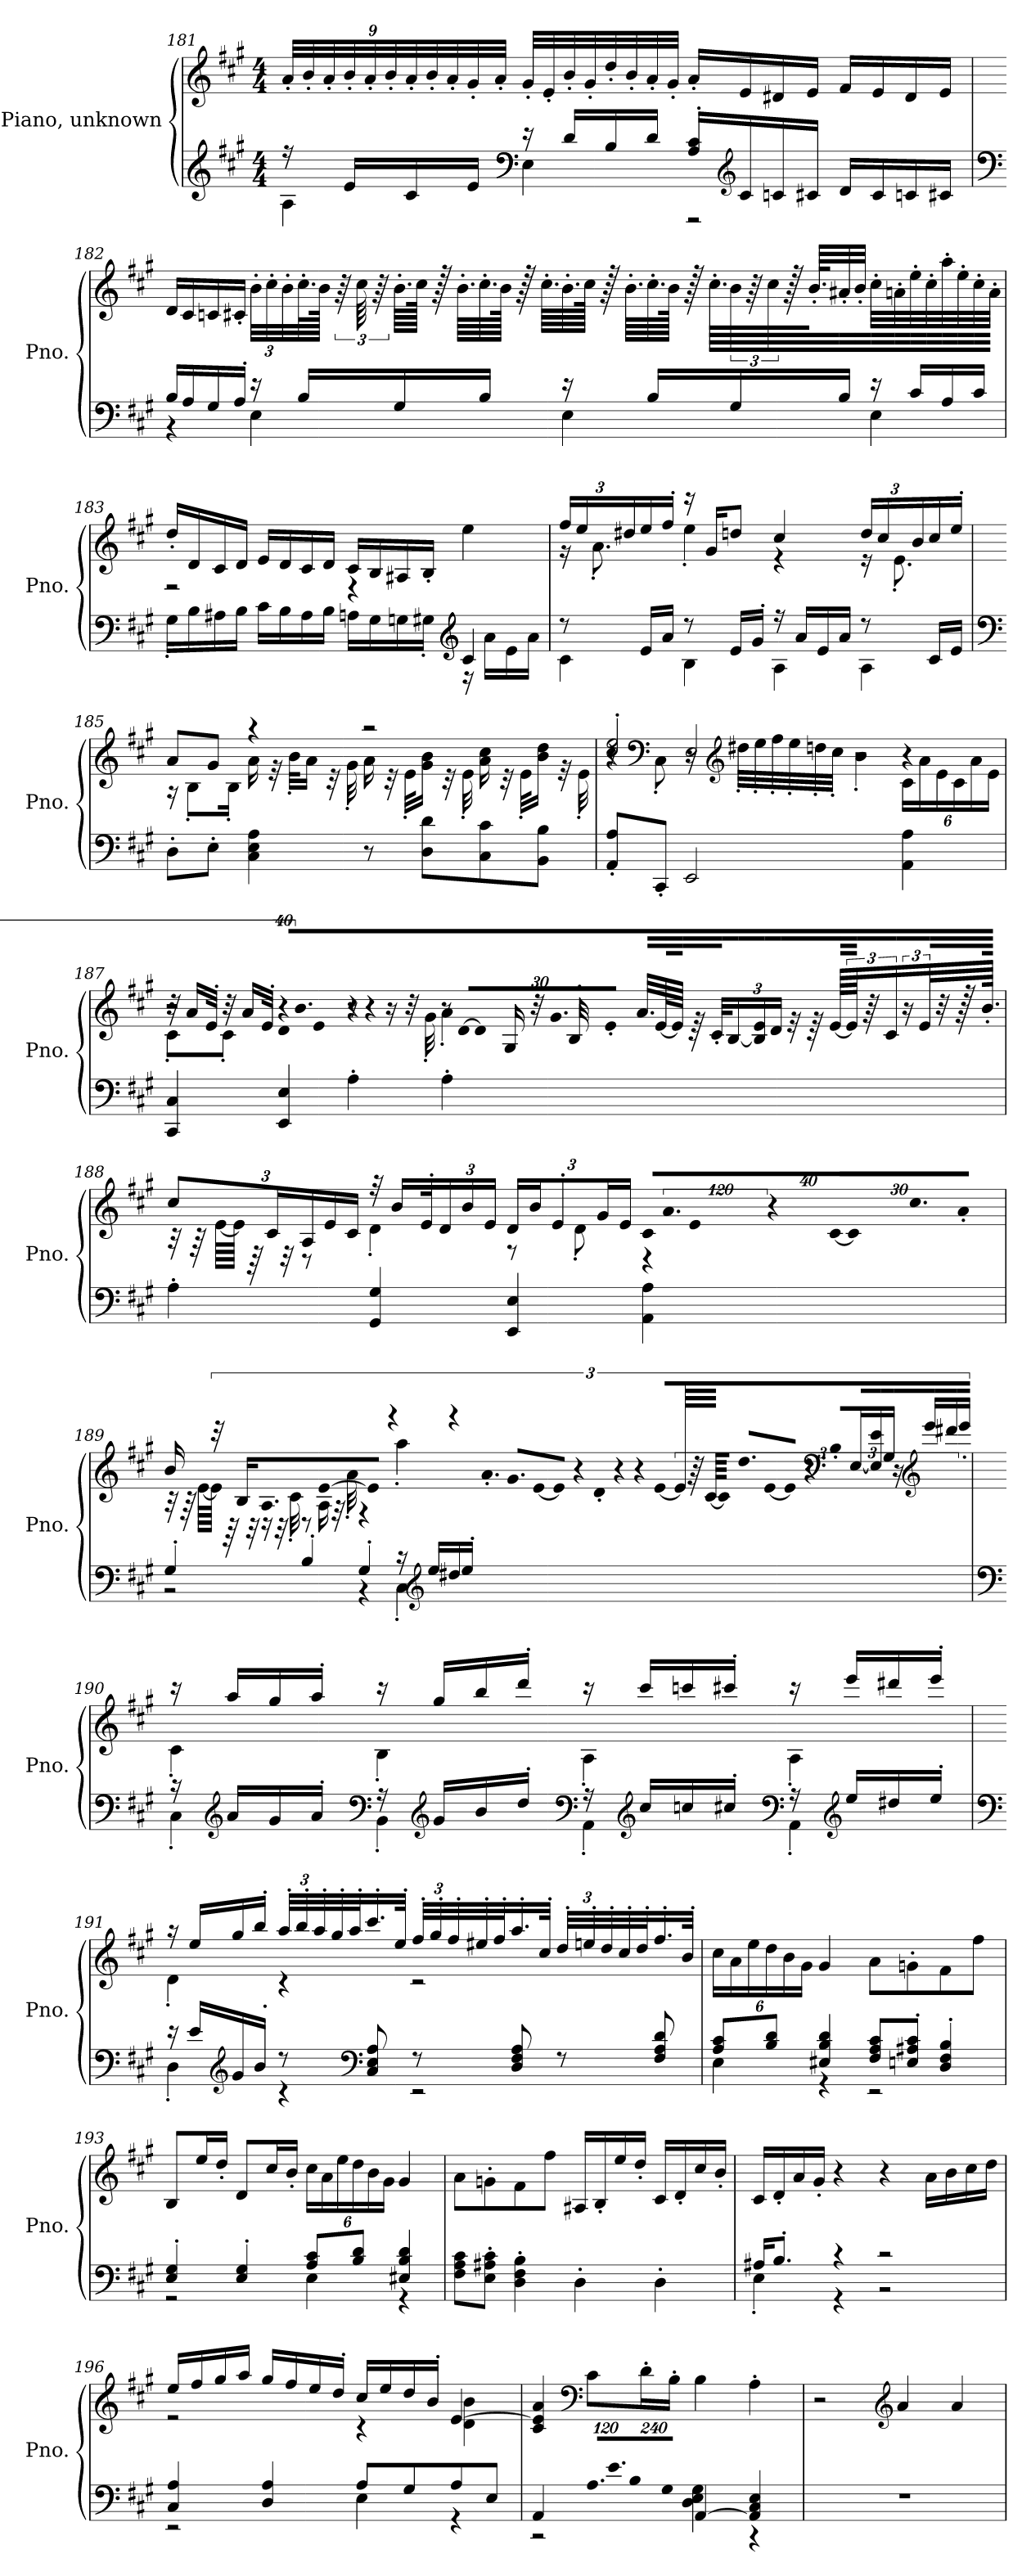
**kern	**kern
*part1	*part1
*staff2	*staff1
*I"Piano, unknown	*
*I'Pno.	*
!!LO:LB:g=z
*clefG2	*clefG2
*k[f#c#g#]	*k[f#c#g#]
*M4/4	*M4/4
=181	=181
*^	*
*	*	*Xbrackettup
16r	4A\	48a'/LLL
.	.	48b'/
.	.	48a'/
16e/LL	.	48b'/
.	.	48a'/
.	.	48b'/
16c#/	.	48a'/
.	.	48b'/
.	.	48a'/
16e/JJ	.	32g#'/
.	.	32a'/JJJ
*clefF4	*	*
16r	4E\	32g#'/LLL
.	.	32e'/
16d/LL	.	32b'/
.	.	32g#'/
16B/	.	32dd'/
.	.	32b'/
16d/JJ	.	32a'/
.	.	32g#'/JJJ
16A/' 16c#/'LL	2r	16a'/LL
*clefG2	*	*
16c#/	.	16e/
16cn/	.	16d#X/
16c#X/JJ	.	16e/JJ
16d/LL	.	16f#/LL
16c#/	.	16e/
16cn/	.	16d#/
16c#X/JJ	.	16e/JJ
!!LO:PB:g=z
=182	=182	=182
*clefF4	*	*
16B/LL	4r	16d/LL
16A/	.	16c#/
16G#/	.	16cn/
16A'/JJ	.	16c#X'/JJ
16r	4E\	48b'\LLL
.	.	48cc#'\
.	.	48b'\
16B/LL	.	64.cc#'\L
.	.	128b\JJJJk
*	*	*brackettup
.	.	96r
.	.	96cc#\
.	.	96r
16G#/	.	64.b'\LLLL
.	.	128cc#\JJJJk
.	.	128r
.	.	64.b'\LLLL
16B/JJ	.	64.cc#'\
.	.	128b\JJJJk
.	.	128r
.	.	64.cc#'\LLLL
16r	4E\	64.b'\
.	.	128cc#\JJJJk
.	.	128r
.	.	64.b'\LLLL
16B/LL	.	64.cc#'\
.	.	128b\JJJJk
.	.	128r
.	.	64.cc#'\LLLL
16G#/	.	96b\JJJJ
.	.	96r
.	.	96cc#\
.	.	128r
.	.	64.b'/KLLL
16B/JJ	.	32a#X'/
.	.	32b'/JJJ
16r	4E\	32cc#'\LLL
.	.	32an'\
16c#/LL	.	32ee'\
.	.	32cc#'\
16A/	.	32aa'\
.	.	32ee'\
16c#/JJ	.	32cc#'\
.	.	32a'\JJJ
!!LO:LB:g=z
=183	=183	=183
2r	16G#'\LL	16dd'/LL
.	16B\	16d/
.	16A#X\	16c#/
.	16B\JJ	16d/JJ
.	16c#\LL	16e/LL
.	16B\	16d/
.	16A#\	16c#/
.	16B\JJ	16d/JJ
4r	16An\LL	16c#/LL
.	16G#\	16B/
.	16Gn\	16A#X/
.	16G#X'\JJ	16B'/JJ
*clefG2	*	*
4c#/	16r	4ee\
.	16a\LL	.
.	16e\	.
.	16a\JJ	.
=184	=184	=184
*	*	*Xbrackettup
*	*	*^
8r	4c#\	24ff#/LL	16r
.	.	24ee/	.
.	.	.	8.a'\
.	.	24dd#X/	.
16e/LL	.	16ee/	.
16a/JJ	.	16ff#'/JJ	.
8r	4B\	16r	4ee'\
.	.	16g#/KL	.
16e/LL	.	8ddn/J	.
16g#'/JJ	.	.	.
16r	4A\	4cc#/	4r
16a/LL	.	.	.
16e/	.	.	.
16a/JJ	.	.	.
8r	4A\	24dd/LL	16r
.	.	24cc#/	.
.	.	.	8.e'\
.	.	24b/	.
16c#/LL	.	16cc#/	.
16e/JJ	.	16ee'/JJ	.
*v	*v	*	*
!!LO:LB:g=z	!!
=185	=185	=185
*clefF4	*	*
8D'\L	8a/L	16r
.	.	8B'\L
8E'\J	8g#/J	.
.	.	16B'\Jk
4C#\ 4E\ 4A\	4r	16a\
.	.	32r
.	.	32b'\KLL
.	.	16a\JJ
.	.	32r
.	.	32g#'\
8r	2r	16a\
.	.	32r
.	.	32e'\KLL
8D\ 8d\L	.	16g#\ 16b\JJ
.	.	32r
.	.	32e'\
8C#\ 8c#\	.	16a\ 16cc#\
.	.	32r
.	.	32e'\KLL
8BB\ 8B\J	.	16b\ 16dd\JJ
.	.	32r
.	.	32e'\
=186	=186	=186
*	*	*^
8AA/' 8A/'L	2cc#/' 2ee/'	8r	4r
*	*clefF4	*	*
8CC#'/J	.	8C#'\	.
2EE/	.	16r	2E/
*	*clefG2	*	*
.	.	32dd#X'\LLL	.
.	.	32ee'\	.
.	.	32ff#'\	.
.	.	32ee'\	.
.	.	32ddn'\	.
.	.	32cc#'\JJJ	.
.	2r	4b'\	.
4AA\ 4A\	.	24c#\LL	4r
.	.	24a\	.
.	.	24e\	.
.	.	24c#\	.
.	.	24a\	.
.	.	24e\JJ	.
!!LO:LB:g=z	!!	!!
=187	=187	=187	=187
4CC#/ 4C#/	32r	8c#'\L	2r
.	16a/LL	.	.
.	32e'/JJk	.	.
.	32r	8c#'\J	.
.	16a/LL	.	.
.	32e'/JJk	.	.
*	*brackettup	*	*
!	!LO:N:vis=32	!	!
4EE/ 4E/	640%23d/LLL	4r	.
!	!LO:N:vis=32.	!	!
.	1920%103b/	.	.
!	!LO:N:vis=64	!	!
.	960%17e/JJJk	.	.
!	!LO:N:vis=64	!	!
.	960%17r	.	.
!	!LO:N:vis=64	!	!
.	[960%17d/LLLL	.	.
!	!LO:N:vis=64	!	!
.	960%17d/J]	.	.
.	1920ryy	.	.
!	!LO:N:vis=32.	!	!
.	1920%103g#/	.	.
!	!LO:N:vis=32	!	!
.	640%23e'/JJJ	.	.
4A'\	.	8r	4r
.	32.a/LLL	.	.
.	[64e/L	.	.
.	64e/JJJJ]	.	.
.	64r	.	.
.	32c#'/KLL	.	.
.	.	16r	.
*	*Xbrackettup	*	*
.	[24B/	.	.
.	24B/] 24e/	.	.
.	.	32r	.
.	24d/JJ	.	.
.	.	32g#'\	.
4A'\	.	4a'\	8r
.	32r	.	.
.	64r	.	.
.	[64e/LLLL	.	.
*	*brackettup	*	*
.	96e/JJJJ]	.	.
.	96r	.	.
.	24c#/	.	.
.	.	.	16G#/
.	24r	.	.
.	48e/	.	.
.	.	.	32r
.	32r	.	.
.	.	.	32B'/
.	128r	.	.
.	64.b'/	.	.
1920ryy	.	1920ryy	1920ryy
*	*v	*v	*v
!!LO:LB:g=z
=188	=188
*	*Xbrackettup
*	*^
4A'\	12cc#/L	32r
.	.	64r
.	.	[64e\LLLL
.	.	64e\JJJJ]
.	.	64r
.	24c#/L	.
.	.	32r
.	24A/	8r
.	24e/	.
.	24c#/JJ	.
4GG#/ 4G#/	32r	4d'\
.	16b/LL	.
.	32e'/K	.
.	24d/	.
.	24b/	.
.	24e/JJ	.
4EE/ 4E/	24d/LL	8r
.	24b/J	.
.	12e'/	.
.	.	8d'\
.	24g#/L	.
.	24e/JJ	.
*	*brackettup	*
!	!LO:N:vis=32	!
4AA\ 4A\	640%23c#/LLL	4r
!	!LO:N:vis=32.	!
.	1920%103a/	.
!	!LO:N:vis=64	!
.	960%17e/JJJk	.
!	!LO:N:vis=64	!
.	960%17r	.
!	!LO:N:vis=64	!
.	[960%17c#/LLLL	.
!	!LO:N:vis=64	!
.	960%17c#/J]	.
.	1920ryy	.
!	!LO:N:vis=32.	!
.	1920%103cc#/	.
!	!LO:N:vis=32	!
.	640%23a'/JJJ	.
1920ryy	.	1920ryy
!!LO:LB:g=z	!!
=189	=189	=189
*^	*	*
4G#'/	2r	16b/	32r
.	.	.	64r
.	.	.	[64e\LLLL
.	.	48r	64e\JJJJ]
.	.	.	64r
.	.	24B/LL	.
.	.	.	32r
.	.	32.A/L	16r
.	.	[64e/L	.
.	.	64e/JJJJ]	32r
.	.	64r	.
.	.	128r	32c#'\
.	.	64.a'/	.
4B'/	.	32.g#/LLL	8r
.	.	[64e/L	.
.	.	64e/JJJJ]	.
.	.	64r	.
.	.	32d'/	.
.	.	32r	16A\
.	.	64r	.
.	.	[64e/LLLL	.
.	.	96e/JJJJ]	32r
.	.	96r	.
.	.	[96c#/KLLL	.
.	.	32c#/JJJ]	32a'\
4G#'/	4r	32.dd/LLL	4r
.	.	[64e/L	.
.	.	64e/JJJJ]	.
.	.	64r	.
*	*	*clefF4	*
.	.	32B'/KLL	.
*	*	*Xbrackettup	*
.	.	[24E/	.
.	.	24E/] 24e/	.
.	.	24G#/JJ	.
16r	4C#'\	16r	4c#'\
*clefG2	*	*clefG2	*
16ee/LL	.	16eee/LL	.
16dd#X/	.	16ddd#X/	.
16ee'/JJ	.	16eee'/JJ	.
!!LO:PB:g=z	!!
=190	=190	=190	=190
*clefF4	*	*	*
16r	4C#'\	16r	4c#'\
*clefG2	*	*	*
16a/LL	.	16aa/LL	.
16g#/	.	16gg#/	.
16a'/JJ	.	16aa'/JJ	.
*clefF4	*	*	*
16r	4BB'\	16r	4B'\
*clefG2	*	*	*
16g#/LL	.	16gg#/LL	.
16b/	.	16bb/	.
16dd'/JJ	.	16ddd'/JJ	.
*clefF4	*	*	*
16r	4AA'\	16r	4A'\
*clefG2	*	*	*
16cc#/LL	.	16ccc#/LL	.
16ccn/	.	16cccn/	.
16cc#X'/JJ	.	16ccc#X'/JJ	.
*clefF4	*	*	*
16r	4AA'\	16r	4A'\
*clefG2	*	*	*
16ee/LL	.	16eee/LL	.
16dd#X/	.	16ddd#X/	.
16ee'/JJ	.	16eee'/JJ	.
!!LO:LB:g=z	!!
=191	=191	=191	=191
*clefF4	*	*	*
16r	4D'\	16r	4d'\
16e/LL	.	16ee/LL	.
*clefG2	*	*	*
16g#/	.	16gg#/	.
16b'/JJ	.	16bb'/JJ	.
8r	4r	48aa'/LLL	4r
.	.	48bb'/	.
.	.	48aa'/	.
.	.	32gg#'/	.
.	.	32aa'/J	.
*clefF4	*	*	*
8C#/ 8E/ 8A/	.	16.ccc#'/	.
.	.	32ee'/JJk	.
8r	2r	48ff#'/LLL	2r
.	.	48gg#'/	.
.	.	48ff#'/	.
.	.	32ee#X'/	.
.	.	32ff#'/J	.
8D/ 8F#/ 8A/	.	16.aa'/	.
.	.	32cc#'/JJk	.
8r	.	48dd'/LLL	.
.	.	48een'/	.
.	.	48dd'/	.
.	.	32cc#'/	.
.	.	32dd'/J	.
8F#/ 8A/ 8d/	.	16.ff#'/	.
.	.	32b'/JJk	.
*	*	*v	*v
=192	=192	=192
8A/ 8c#/L	4E\	24cc#\LL
.	.	24a\
.	.	24ee\
8B/ 8d/J	.	24dd\
.	.	24b\
.	.	24g#\JJ
4E#X/ 4B/ 4d/	4r	4g#/
8F#/ 8A/ 8c#/L	2r	8a\L
8En/' 8A#X/' 8c#/'J	.	8gn'\
4D/' 4F#/' 4B/'	.	8f#\
.	.	8ff#\J
!!LO:LB:g=z
=193	=193	=193
4E/' 4G#/'	2r	8B/L
.	.	16ee/L
.	.	16dd'/JJ
4E/' 4G#/'	.	8d/L
.	.	16cc#/L
.	.	16b'/JJ
8A/ 8c#/L	4E\	24cc#\LL
.	.	24a\
.	.	24ee\
8B/ 8d/J	.	24dd\
.	.	24b\
.	.	24g#\JJ
4E#X/ 4B/ 4d/	4r	4g#/
*v	*v	*
=194	=194
8F#\ 8A\ 8c#\L	8a\L
8E\' 8A#X\' 8c#\'J	8gn'\
4D\' 4F#\' 4B\'	8f#\
.	8ff#\J
4D'\	16A#X/LL
.	16B'/
.	16ee/
.	16dd'/JJ
4D'\	16c#/LL
.	16d'/
.	16cc#/
.	16b'/JJ
=195	=195
*^	*
16A#X/KL	4E'\	16c#/LL
8.B'/J	.	16d'/
.	.	16a/
.	.	16g#'/JJ
4r	4r	4r
2r	2r	4r
.	.	16a\LL
.	.	16b\
.	.	16cc#\
.	.	16dd\JJ
!!LO:LB:g=z
=196	=196	=196
*	*	*^
4C#/ 4A/	2r	16ee/LL	2r
.	.	16ff#/	.
.	.	16gg#/	.
.	.	16aa/JJ	.
4D/ 4A/	.	16gg#/LL	.
.	.	16ff#/	.
.	.	16ee/	.
.	.	16dd'/JJ	.
8A/L	4E\	16cc#/LL	4r
.	.	16ee/	.
8G#/	.	16dd/	.
.	.	16b'/JJ	.
8A/	4r	[4e/	4d\ 4b\
8E/J	.	.	.
*	*	*v	*v
=197	=197	=197
4AA/	2r	4c#/ 4e/] 4a/
*	*	*clefF4
*Xbrackettup	*	*
!LO:N:vis=32.	!	!
1920%103A/LLL	.	8c#\L
!LO:N:vis=32.	!	!
1920%103e/J	.	.
!LO:N:vis=16	!	!
1920%137B/	.	.
.	.	16d'\L
!LO:N:vis=16	!	!
1920%137G#/JJ	.	.
.	.	16B'\JJ
[4AA/	4D\ 4E\ 4G#\	4B\
4AA/] 4C#/ 4E/	4r	4A'\
*v	*v	*
=198	=198
1r	2r
*	*clefG2
.	4a/
.	4a/
=	=
*-	*-
